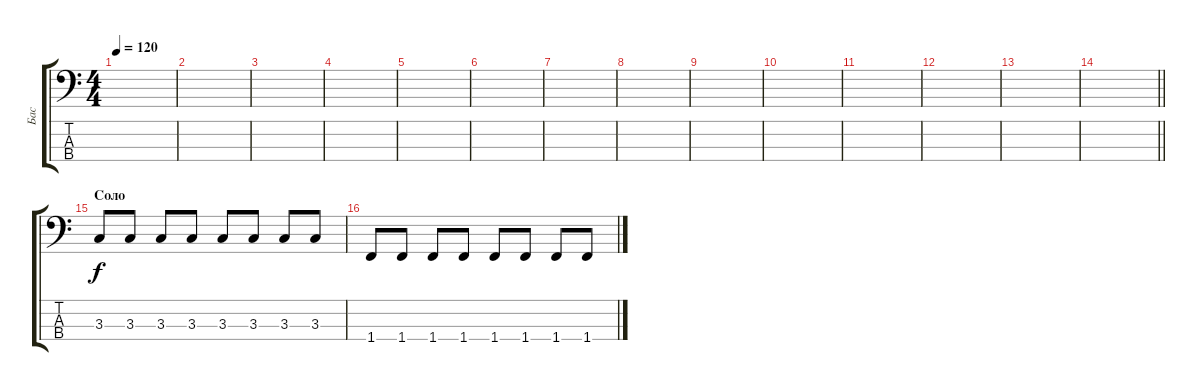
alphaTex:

\track ("Бас" "Бас") {instrument electricbasspick}
\staff {score tabs}
\tuning (G2 D2 A1 E1) {hide}
\ts (4 4)
\tempo 120
\clef f4
\ks c
|
|
|
|
|
|
|
|
|
|
|
|
|
\barLineRight lightlight
|
\section ("" "Соло")
3.3.8 3.3.8 3.3.8 3.3.8 3.3.8 3.3.8 3.3.8 3.3.8 |
1.4.8 1.4.8 1.4.8 1.4.8 1.4.8 1.4.8 1.4.8 1.4.8
